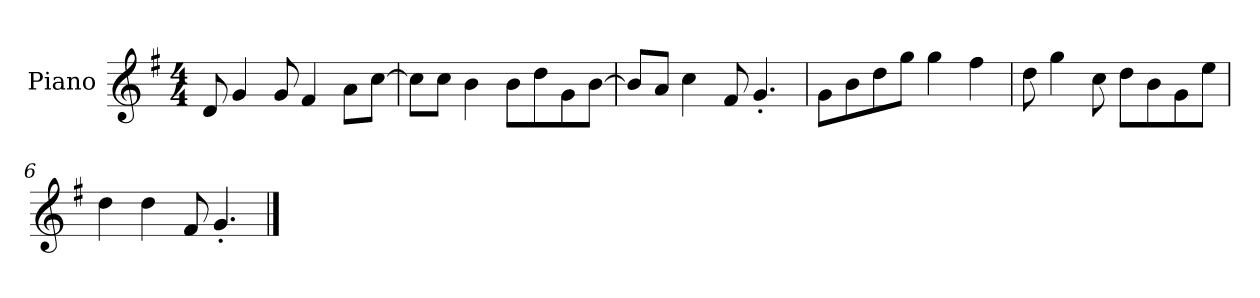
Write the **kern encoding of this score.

**kern
*part1
*staff1
*I"Piano
*I'P-no
*clefG2
*k[f#]
*M4/4
*MM90
=1
8d/
4g/
8g/
4f#/
8a\L
[8cc\J
=2
8cc\L]
8cc\J
4b\
8b\L
8dd\
8g\
[8b\J
=3
8b/L]
8a/J
4cc\
8f#/
4.g'/
=4
8g\L
8b\
8dd\
8gg\J
4gg\
4ff#\
=5
8dd\
4gg\
8cc\
8dd\L
8b\
8g\
8ee\J
!!LO:LB:g=z
=6
4dd\
4dd\
8f#/
4.g'/
==
*-
